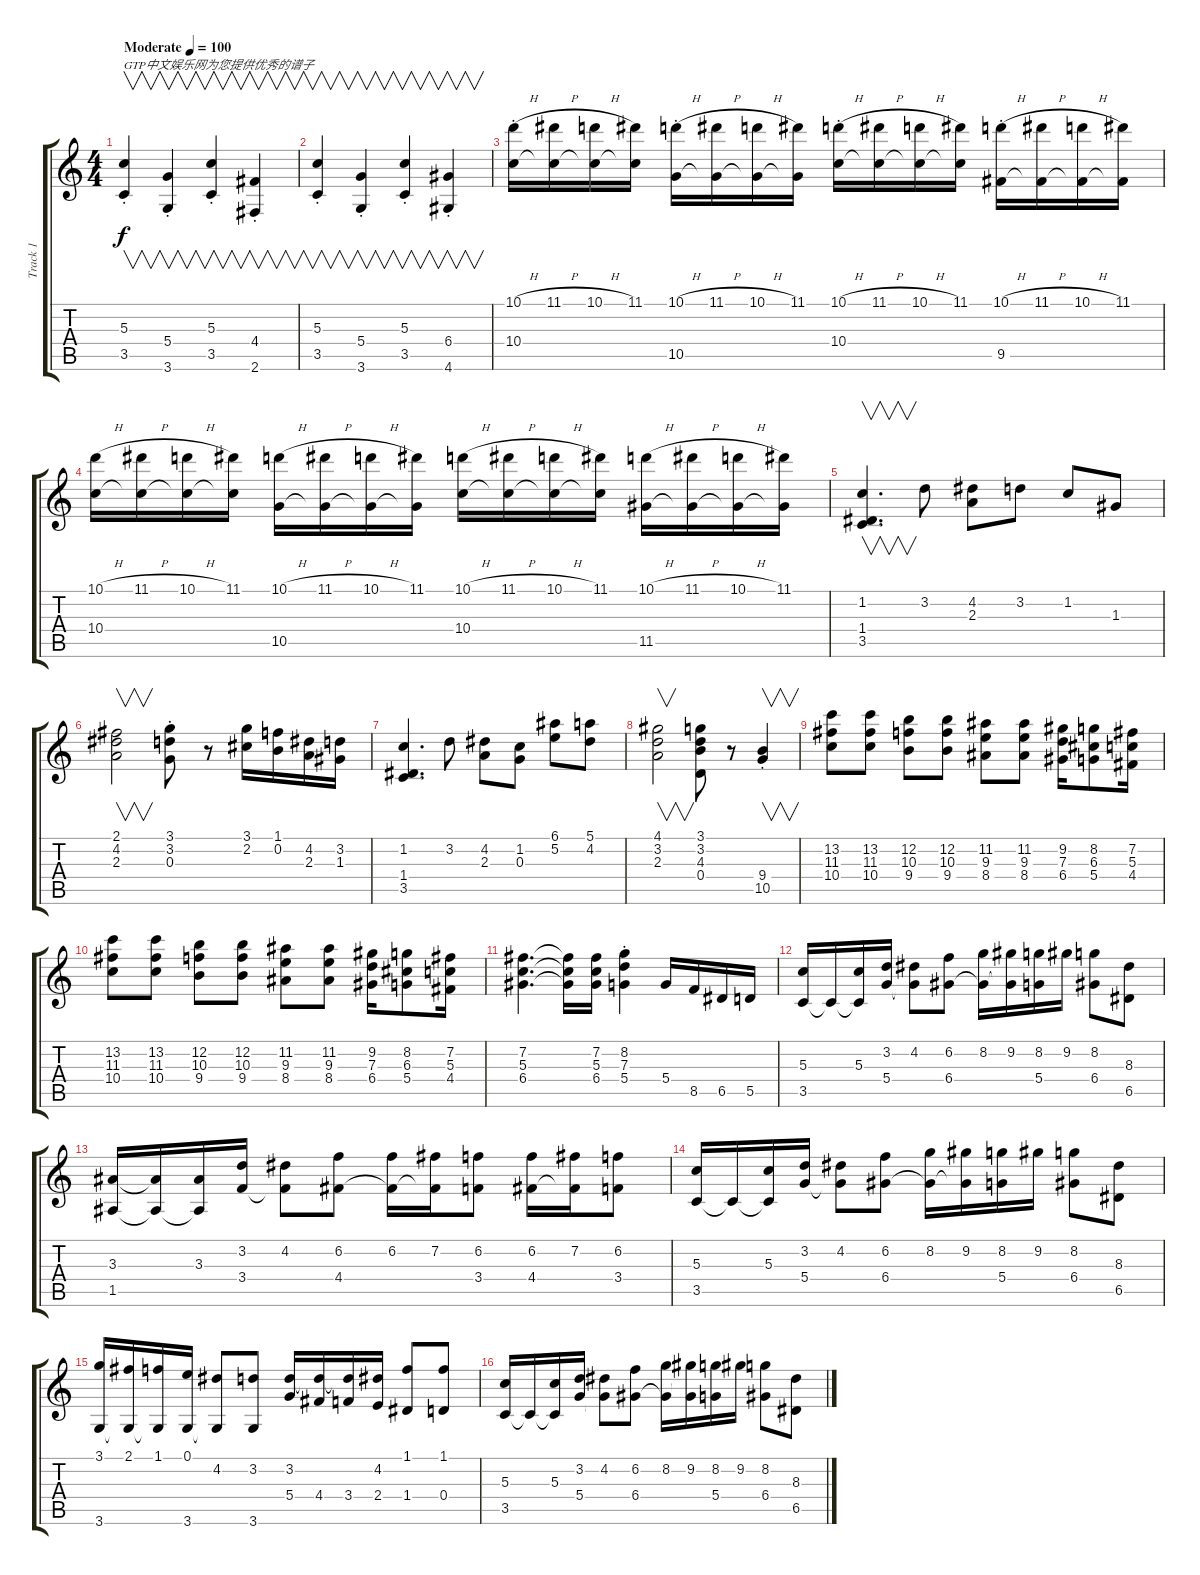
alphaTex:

\track ("Track 1" "Track 1") {instrument acousticguitarnylon}
\staff {score tabs}
\tuning (E4 B3 G3 D3 A2 E2) {hide}
\ts (4 4)
\tempo (100 "Moderate")
\clef g2
\ks c
(5.3{st} 3.5{st}).4{v txt "GTP中文娱乐网为您提供优秀的谱子" dy f instrument acousticguitarnylon} (5.4{st} 3.6{st}).4{v} (5.3{st} 3.5{st}).4{v} (4.4{st} 2.6{st}).4{v} |
(5.3{st} 3.5{st}).4{v} (5.4{st} 3.6{st}).4{v} (5.3{st} 3.5{st}).4{v} (6.4{st} 4.6{st}).4{v} |
(10.1{h} 10.4{st}).16 (11.1{h} 10.4{t}).16 (10.1{h} 10.4{t}).16 (11.1 10.4{t}).16 (10.1{h} 10.5{st}).16 (11.1{h} 10.5{t}).16 (10.1{h} 10.5{t}).16 (11.1 10.5{t}).16 (10.1{h} 10.4{st}).16 (11.1{h} 10.4{t}).16 (10.1{h} 10.4{t}).16 (11.1 10.4{t}).16 (10.1{h} 9.5{st}).16 (11.1{h} 9.5{t}).16 (10.1{h} 9.5{t}).16 (11.1 9.5{t}).16 |
(10.1{h} 10.4).16 (11.1{h} 10.4{t}).16 (10.1{h} 10.4{t}).16 (11.1 10.4{t}).16 (10.1{h} 10.5).16 (11.1{h} 10.5{t}).16 (10.1{h} 10.5{t}).16 (11.1 10.5{t}).16 (10.1{h} 10.4).16 (11.1{h} 10.4{t}).16 (10.1{h} 10.4{t}).16 (11.1 10.4{t}).16 (10.1{h} 11.5).16 (11.1{h} 11.5{t}).16 (10.1{h} 11.5{t}).16 (11.1 11.5{t}).16 |
(1.2 1.4 3.5).4{v d} 3.2.8 (4.2 2.3).8 3.2.8 1.2.8 1.3.8 |
(2.1 4.2 2.3).2{v} (3.1{st} 3.2{st} 0.3{st}).8 r.8 (3.1 2.2).16 (1.1 0.2).16 (4.2 2.3).16 (3.2 1.3).16 |
(1.2 1.4 3.5).4{d} 3.2.8 (4.2 2.3).8 (1.2 0.3).8 (6.1 5.2).8 (5.1 4.2).8 |
(4.1 3.2 2.3).2{v} (3.1 3.2 4.3 0.4).8 r.8 (9.4{st} 10.5).4{v} |
(13.2 11.3 10.4).8 (13.2 11.3 10.4).8 (12.2 10.3 9.4).8 (12.2 10.3 9.4).8 (11.2 9.3 8.4).8 (11.2 9.3 8.4).8 (9.2 7.3 6.4).16 (8.2 6.3 5.4).8 (7.2 5.3 4.4).16 |
(13.2 11.3 10.4).8 (13.2 11.3 10.4).8 (12.2 10.3 9.4).8 (12.2 10.3 9.4).8 (11.2 9.3 8.4).8 (11.2 9.3 8.4).8 (9.2 7.3 6.4).16 (8.2 6.3 5.4).8 (7.2 5.3 4.4).16 |
(7.2 5.3 6.4).4{d} (7.2{t} 5.3{t} 6.4{t}).16 (7.2 5.3 6.4).16 (8.2{st} 7.3{st} 5.4{st}).4 5.4.16 8.5.16 6.5.16 5.5.16 |
(5.3 3.5).16 3.5{t}.16 (5.3 3.5{t}).16 (3.2 5.4).16 (4.2 5.4{t}).8 (6.2 6.4).8 (8.2 6.4{t}).16 (9.2 6.4{t}).16 (8.2 5.4).16 9.2.16 (8.2 6.4).8 (8.3 6.5).8 |
(3.3 1.5).16 (3.3{t} 1.5{t}).16 (3.3 1.5{t}).16 (3.2 3.4).16 (4.2 3.4{t}).8 (6.2 4.4).8 (6.2 4.4{t}).16 (7.2 4.4{t}).16 (6.2 3.4).8 (6.2 4.4).16 (7.2 4.4{t}).16 (6.2 3.4).8 |
(5.3 3.5).16 3.5{t}.16 (5.3 3.5{t}).16 (3.2 5.4).16 (4.2 5.4{t}).8 (6.2 6.4).8 (8.2 6.4{t}).16 (9.2 6.4{t}).16 (8.2 5.4).16 9.2.16 (8.2 6.4).8 (8.3 6.5).8 |
(3.1 3.6).16 (2.1 3.6{t}).16 (1.1 3.6{t}).16 (0.1 3.6).16 (4.2 3.6{t}).8 (3.2 3.6).8 (3.2 5.4).16 (3.2{t} 4.4).16 (3.2{t} 3.4).16 (4.2 2.4).16 (1.1 1.4).8 (1.1 0.4).8 |
(5.3 3.5).16 3.5{t}.16 (5.3 3.5{t}).16 (3.2 5.4).16 (4.2 5.4{t}).8 (6.2 6.4).8 (8.2 6.4{t}).16 (9.2 6.4{t}).16 (8.2 5.4).16 9.2.16 (8.2 6.4).8 (8.3 6.5).8
